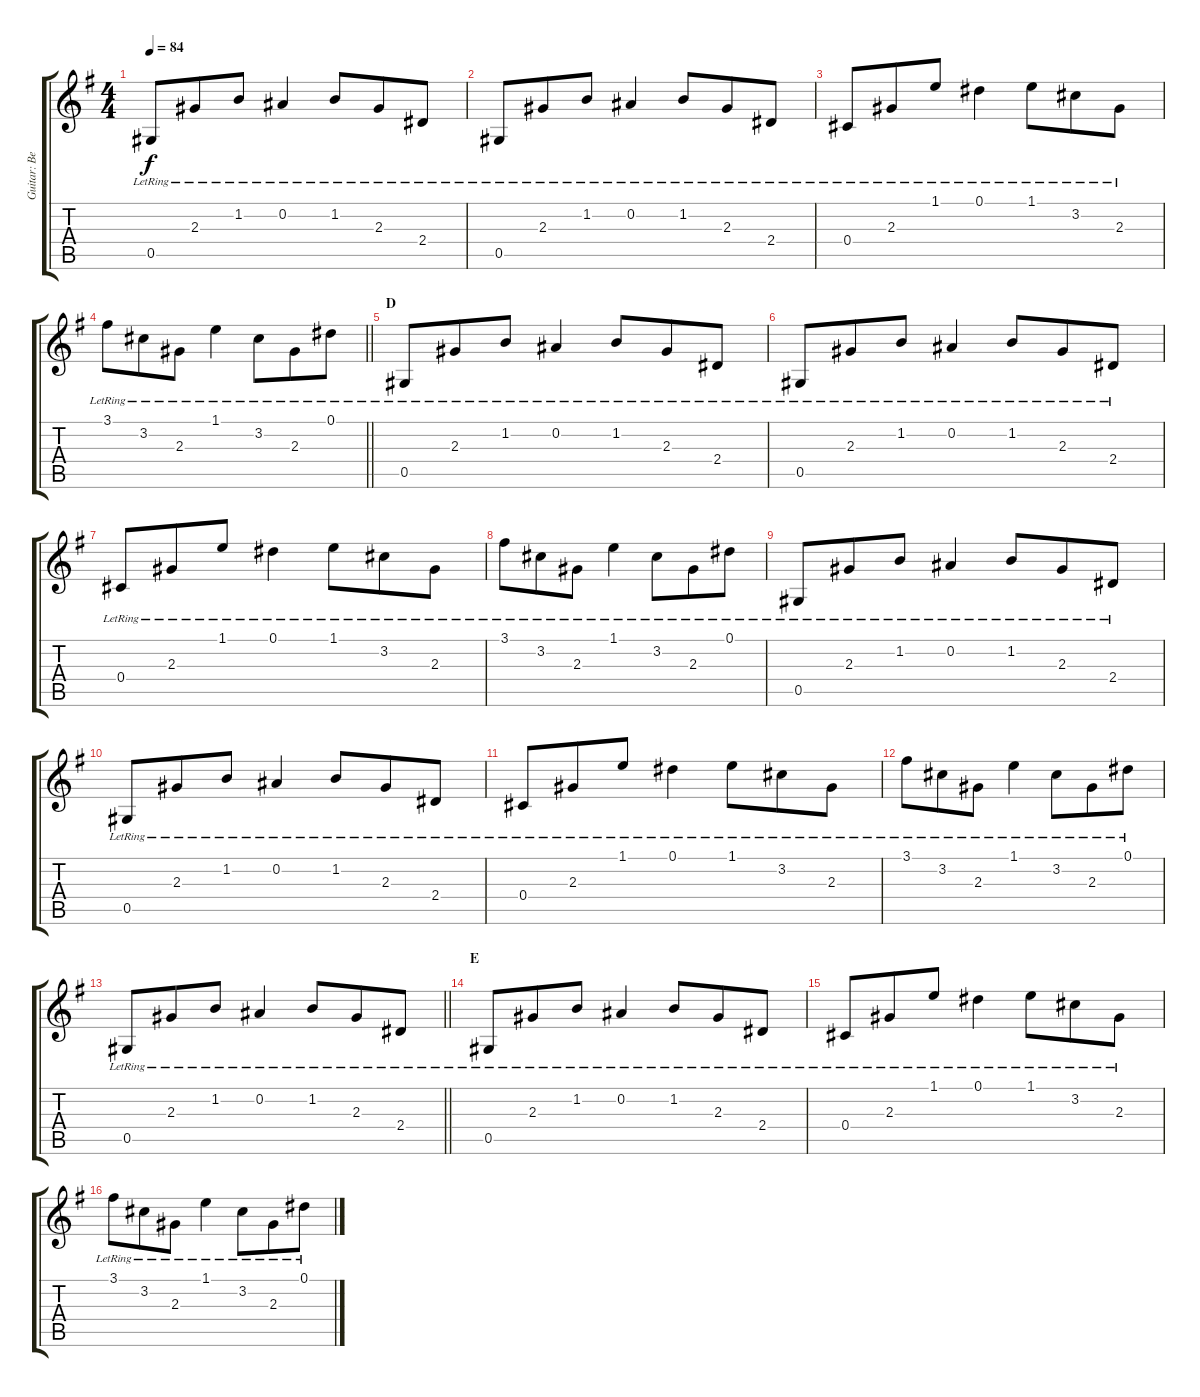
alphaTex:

\track ("Guitar: Ben" "Guitar: Be") {instrument acousticguitarnylon}
\staff {score tabs}
\tuning (Eb4 Bb3 Gb3 Db3 Ab2 Eb2) {hide}
\ts (4 4)
\tempo 84
\clef g2
\ks g
0.5{lr}.8{dy f} 2.3{lr}.8{beam merge} 1.2{lr}.8 0.2{lr}.4 1.2{lr}.8{beam merge} 2.3{lr}.8 2.4{lr}.8 |
0.5{lr}.8 2.3{lr}.8{beam merge} 1.2{lr}.8 0.2{lr}.4 1.2{lr}.8{beam merge} 2.3{lr}.8 2.4{lr}.8 |
0.4{lr}.8 2.3{lr}.8{beam merge} 1.1{lr}.8 0.1{lr}.4 1.1{lr}.8{beam merge} 3.2{lr}.8 2.3{lr}.8 |
\barLineRight lightlight
3.1{lr}.8 3.2{lr}.8{beam merge} 2.3{lr}.8 1.1{lr}.4 3.2{lr}.8{beam merge} 2.3{lr}.8 0.1{lr}.8 |
\section ("" "D")
0.5{lr}.8 2.3{lr}.8{beam merge} 1.2{lr}.8 0.2{lr}.4 1.2{lr}.8{beam merge} 2.3{lr}.8 2.4{lr}.8 |
0.5{lr}.8 2.3{lr}.8{beam merge} 1.2{lr}.8 0.2{lr}.4 1.2{lr}.8{beam merge} 2.3{lr}.8 2.4{lr}.8 |
0.4{lr}.8 2.3{lr}.8{beam merge} 1.1{lr}.8 0.1{lr}.4 1.1{lr}.8{beam merge} 3.2{lr}.8 2.3{lr}.8 |
3.1{lr}.8 3.2{lr}.8{beam merge} 2.3{lr}.8 1.1{lr}.4 3.2{lr}.8{beam merge} 2.3{lr}.8 0.1{lr}.8 |
0.5{lr}.8 2.3{lr}.8{beam merge} 1.2{lr}.8 0.2{lr}.4 1.2{lr}.8{beam merge} 2.3{lr}.8 2.4{lr}.8 |
0.5{lr}.8 2.3{lr}.8{beam merge} 1.2{lr}.8 0.2{lr}.4 1.2{lr}.8{beam merge} 2.3{lr}.8 2.4{lr}.8 |
0.4{lr}.8 2.3{lr}.8{beam merge} 1.1{lr}.8 0.1{lr}.4 1.1{lr}.8{beam merge} 3.2{lr}.8 2.3{lr}.8 |
3.1{lr}.8 3.2{lr}.8{beam merge} 2.3{lr}.8 1.1{lr}.4 3.2{lr}.8{beam merge} 2.3{lr}.8 0.1{lr}.8 |
\barLineRight lightlight
0.5{lr}.8 2.3{lr}.8{beam merge} 1.2{lr}.8 0.2{lr}.4 1.2{lr}.8{beam merge} 2.3{lr}.8 2.4{lr}.8 |
\section ("" "E")
0.5{lr}.8 2.3{lr}.8{beam merge} 1.2{lr}.8 0.2{lr}.4 1.2{lr}.8{beam merge} 2.3{lr}.8 2.4{lr}.8 |
0.4{lr}.8 2.3{lr}.8{beam merge} 1.1{lr}.8 0.1{lr}.4 1.1{lr}.8{beam merge} 3.2{lr}.8 2.3{lr}.8 |
3.1{lr}.8 3.2{lr}.8{beam merge} 2.3{lr}.8 1.1{lr}.4 3.2{lr}.8{beam merge} 2.3{lr}.8 0.1{lr}.8
